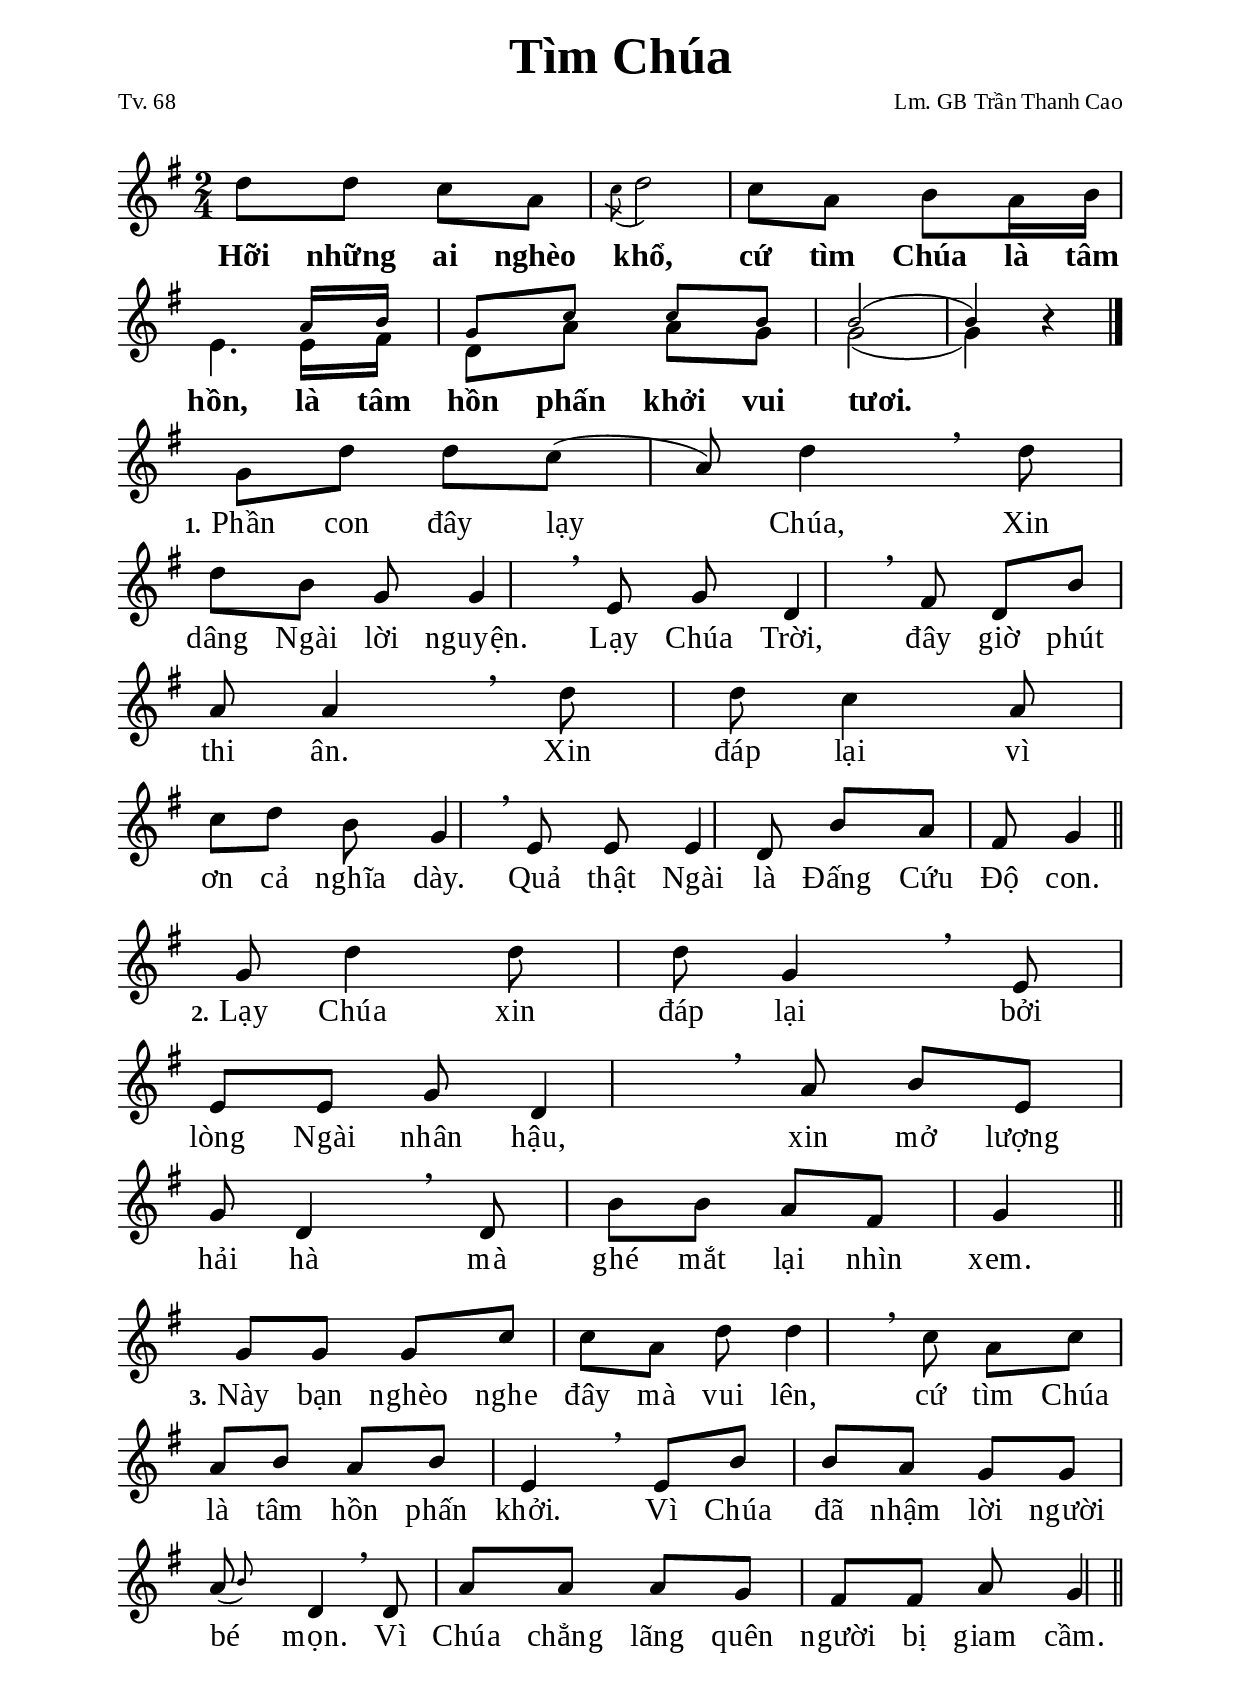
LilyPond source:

% Cài đặt chung
\version "2.20.0"
\include "english.ly"

\header {
  title = \markup { \fontsize #3 "Tìm Chúa" }
  poet = "Tv. 68"
  composer = "Lm. GB Trần Thanh Cao"
  arranger = " "
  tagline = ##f
}

\paper {
  #(set-paper-size "a4")
  top-margin = 10\mm
  bottom-margin = 10\mm
  left-margin = 20\mm
  right-margin = 20\mm
  indent = #0
  #(define fonts
    (make-pango-font-tree
      "Liberation Serif"
      "Liberation Serif"
      "Liberation Serif"
      (/ 20 20)))
  page-count = #1
}

% Nhạc điệp khúc
nhacDiepKhucSop = \relative c'' {
  d8 d c a |
  \acciaccatura c8 d2 |
  c8 a b a16 b |
  e,4. e16 fs |
  d8 a' a g |
  g2 ( |
  g4) r \bar "|."
}

nhacDiepKhucBass = \relative c'' {
  \skip 2
  \skip 2
  \skip 2
  \skip 4. a16 b |
  g8 c c b |
  b2 ( |
  b4) r
}

% Nhạc phiên khúc
nhacPhienKhucMot = \relative c'' {
  g8 d' d c (a) d4 \breathe
  d8 d b g g4 \breathe
  e8 g d4 \breathe
  fs8 d b' a a4 \breathe
  d8 d c4 a8 c d b g4 \breathe
  e8 e e4 d8 b' a fs g4 \bar "||"
}

nhacPhienKhucHai = \relative c'' {
  g8 d'4 d8 d g,4 \breathe
  e8 e e g d4 \breathe
  a'8 b e, g d4 \breathe
  d8 b' b a fs g4 \bar "||"
}

nhacPhienKhucBa = \relative c'' {
  #(define afterGraceFraction (cons 1 4))
  g8 g g c c a d d4 \breathe
  c8 a c a b a b e,4 \breathe
  e8 b' b a g g \afterGrace a (\tweak font-size #-4 b) d,4 \breathe
  d8 a' a a g fs fs a g4 \bar "||"
}

% Lời điệp khúc
loiDiepKhuc = \lyricmode {
  Hỡi những ai nghèo khổ,
  cứ tìm Chúa là tâm hồn,
  là tâm hồn phấn khởi vui tươi.
}

% Lời phiên khúc
loiPhienKhucMot = \lyricmode {
  \set stanza = #"1."
  Phần con đây lạy Chúa,
  Xin dâng Ngài lời nguyện.
  Lạy Chúa Trời, đây giờ phút thi ân.
  Xin đáp lại vì ơn cả nghĩa dày.
  Quả thật Ngài là Đấng Cứu Độ con.
}

loiPhienKhucHai = \lyricmode {
  \set stanza = #"2."
  Lạy Chúa xin đáp lại bởi lòng Ngài nhân hậu,
  xin mở lượng hải hà mà ghé mắt lại nhìn xem.
}

loiPhienKhucBa = \lyricmode {
  \set stanza = #"3."
  Này bạn nghèo nghe đây mà vui lên,
  cứ tìm Chúa là tâm hồn phấn khởi.
  Vì Chúa đã nhậm lời người bé mọn.
  Vì Chúa chẳng lãng quên người bị giam cầm.
}


% Dàn trang
\score {
  \new ChoirStaff <<
    \new Staff = diepKhuc \with {
        \consists "Merge_rests_engraver"
        \magnifyStaff #(magstep +1)
      }
      <<
      \new Voice = beSop {
        \voiceTwo \key g \major \time 2/4 \nhacDiepKhucSop
      }
      \new Voice = beBas {
        \override NoteHead.font-size = #-2
        \voiceOne \key g \major \time 2/4 \nhacDiepKhucBass
      }
    >>
    \new Lyrics \lyricsto beSop \loiDiepKhuc
  >>
  \layout {
    \override Lyrics.LyricText.font-series = #'bold
    \override Lyrics.LyricText.font-size = #+3
    \override Lyrics.LyricSpace.minimum-distance = #3.5
    \override Score.BarNumber.break-visibility = ##(#f #f #f)
    \override Score.SpacingSpanner.uniform-stretching = ##t
  }
}

\score {
  \new ChoirStaff <<
    \new Staff = phienKhuc \with {
        \magnifyStaff #(magstep +1)
      }
      <<
      \new Voice = beSop {
        \key g \major \time 2/4 \nhacPhienKhucMot
      }
    >>
    \new Lyrics \lyricsto beSop \loiPhienKhucMot
  >>
  \layout {
    \override Staff.TimeSignature.transparent = ##t
    \override Lyrics.LyricText.font-size = #+3
    \override Lyrics.LyricSpace.minimum-distance = #2.5
    \override Score.BarNumber.break-visibility = ##(#f #f #f)
    \override Score.SpacingSpanner.uniform-stretching = ##t
    \set Score.barAlways = ##t
    \set Score.defaultBarType = ""
  } 
}

\score {
  \new ChoirStaff <<
    \new Staff = phienKhuc \with {
        \magnifyStaff #(magstep +1)
      }
      <<
      \new Voice = beSop {
        \key g \major \time 2/4 \nhacPhienKhucHai
      }
    >>
    \new Lyrics \lyricsto beSop \loiPhienKhucHai
  >>
  \layout {
    \override Staff.TimeSignature.transparent = ##t
    \override Lyrics.LyricText.font-size = #+3
    \override Lyrics.LyricSpace.minimum-distance = #2.5
    \override Score.BarNumber.break-visibility = ##(#f #f #f)
    \override Score.SpacingSpanner.uniform-stretching = ##t
    \set Score.barAlways = ##t
    \set Score.defaultBarType = ""
  } 
}

\score {
  \new ChoirStaff <<
    \new Staff = phienKhuc \with {
        \magnifyStaff #(magstep +1)
      }
      <<
      \new Voice = beSop {
        \key g \major \time 2/4 \nhacPhienKhucBa
      }
    >>
    \new Lyrics \lyricsto beSop \loiPhienKhucBa
  >>
  \layout {
    \override Staff.TimeSignature.transparent = ##t
    \override Lyrics.LyricText.font-size = #+3
    \override Lyrics.LyricSpace.minimum-distance = #2.5
    \override Score.BarNumber.break-visibility = ##(#f #f #f)
    \override Score.SpacingSpanner.uniform-stretching = ##t
    \set Score.barAlways = ##t
    \set Score.defaultBarType = ""
  } 
}
